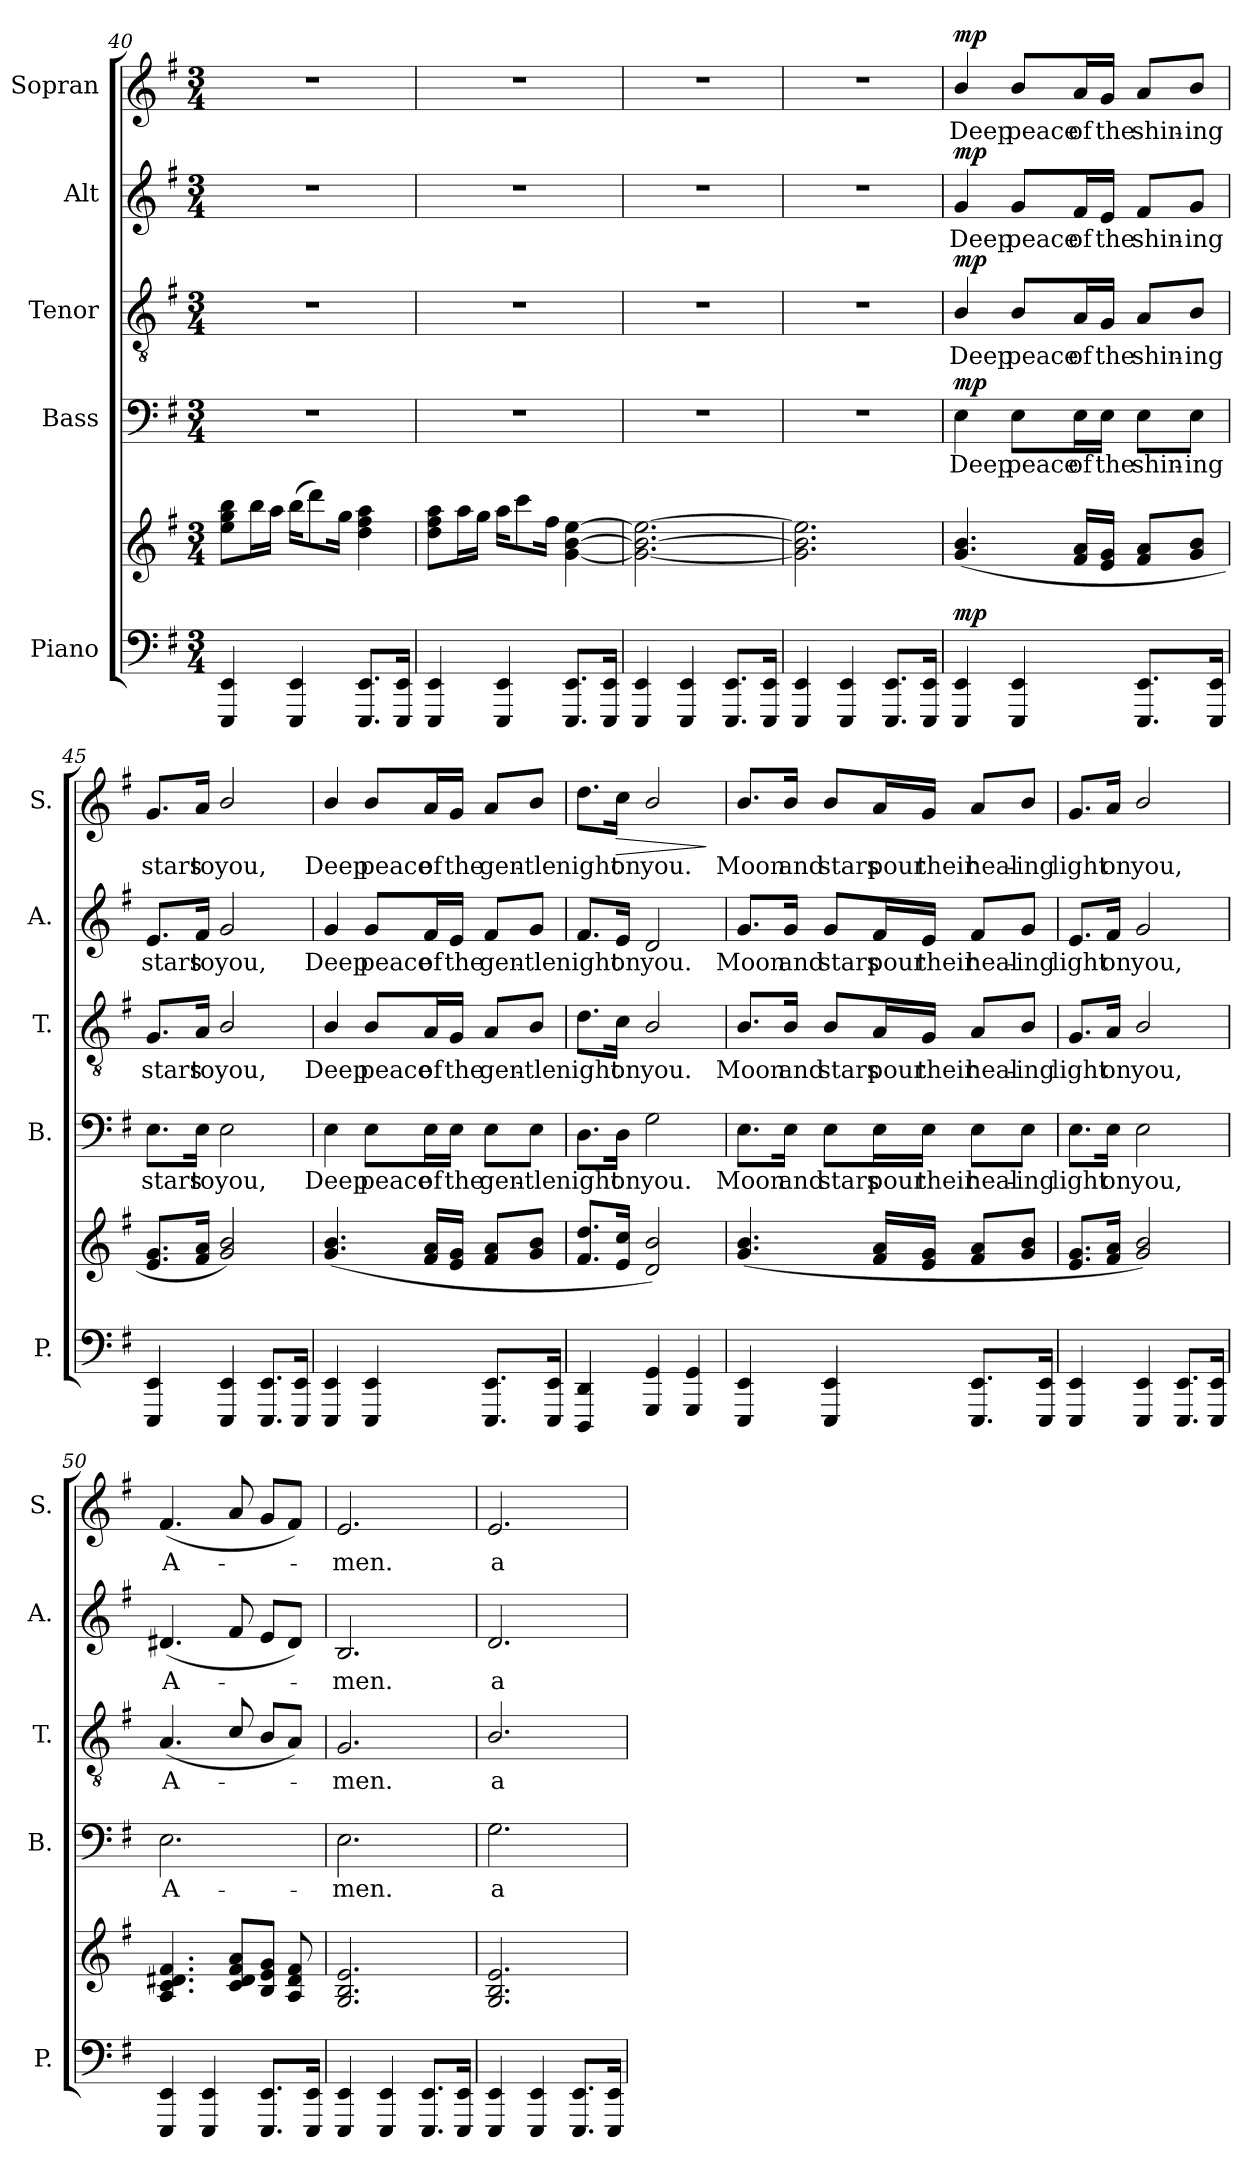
**kern	**kern	**dynam	**kern	**text	**dynam	**kern	**text	**dynam	**kern	**text	**dynam	**kern	**text	**dynam
*part5	*part5	*part5	*part4	*part4	*part4	*part3	*part3	*part3	*part2	*part2	*part2	*part1	*part1	*part1
*staff6	*staff5	*staff5/6	*staff4	*staff4	*staff4	*staff3	*staff3	*staff3	*staff2	*staff2	*staff2	*staff1	*staff1	*staff1
*I"Piano	*	*	*I"Bass	*	*	*I"Tenor	*	*	*I"Alt	*	*	*I"Sopran	*	*
*I'P.	*	*	*I'B.	*	*	*I'T.	*	*	*I'A.	*	*	*I'S.	*	*
*clefF4	*clefG2	*	*clefF4	*	*	*clefGv2	*	*	*clefG2	*	*	*clefG2	*	*
*k[f#]	*k[f#]	*	*k[f#]	*	*	*k[f#]	*	*	*k[f#]	*	*	*k[f#]	*	*
*M3/4	*M3/4	*	*M3/4	*	*	*M3/4	*	*	*M3/4	*	*	*M3/4	*	*
=40	=40	=40	=40	=40	=40	=40	=40	=40	=40	=40	=40	=40	=40	=40
4EEE/ 4EE/	8ee\ 8gg\ 8bb\L	.	2.r	.	.	2.r	.	.	2.r	.	.	2.r	.	.
.	16bb\L	.	.	.	.	.	.	.	.	.	.	.	.	.
.	16aa\JJ	.	.	.	.	.	.	.	.	.	.	.	.	.
4EEE/ 4EE/	(16bb\KL	.	.	.	.	.	.	.	.	.	.	.	.	.
.	8ddd\)	.	.	.	.	.	.	.	.	.	.	.	.	.
.	16gg\Jk	.	.	.	.	.	.	.	.	.	.	.	.	.
8.EEE/ 8.EE/L	4dd\ 4ff#\ 4aa\	.	.	.	.	.	.	.	.	.	.	.	.	.
16EEE/ 16EE/Jk	.	.	.	.	.	.	.	.	.	.	.	.	.	.
=41	=41	=41	=41	=41	=41	=41	=41	=41	=41	=41	=41	=41	=41	=41
4EEE/ 4EE/	8dd\ 8ff#\ 8aa\L	.	2.r	.	.	2.r	.	.	2.r	.	.	2.r	.	.
.	16aa\L	.	.	.	.	.	.	.	.	.	.	.	.	.
.	16gg\JJ	.	.	.	.	.	.	.	.	.	.	.	.	.
4EEE/ 4EE/	16aa\KL	.	.	.	.	.	.	.	.	.	.	.	.	.
.	8ccc\	.	.	.	.	.	.	.	.	.	.	.	.	.
.	16ff#\Jk	.	.	.	.	.	.	.	.	.	.	.	.	.
8.EEE/ 8.EE/L	[4g\ [4b\ [4ee\	.	.	.	.	.	.	.	.	.	.	.	.	.
16EEE/ 16EE/Jk	.	.	.	.	.	.	.	.	.	.	.	.	.	.
!!LO:LB:g=z
=42	=42	=42	=42	=42	=42	=42	=42	=42	=42	=42	=42	=42	=42	=42
4EEE/ 4EE/	2.g\_ 2.b\_ 2.ee\_	.	2.r	.	.	2.r	.	.	2.r	.	.	2.r	.	.
4EEE/ 4EE/	.	.	.	.	.	.	.	.	.	.	.	.	.	.
8.EEE/ 8.EE/L	.	.	.	.	.	.	.	.	.	.	.	.	.	.
16EEE/ 16EE/Jk	.	.	.	.	.	.	.	.	.	.	.	.	.	.
=43	=43	=43	=43	=43	=43	=43	=43	=43	=43	=43	=43	=43	=43	=43
4EEE/ 4EE/	2.g\] 2.b\] 2.ee\]	.	2.r	.	.	2.r	.	.	2.r	.	.	2.r	.	.
4EEE/ 4EE/	.	.	.	.	.	.	.	.	.	.	.	.	.	.
8.EEE/ 8.EE/L	.	.	.	.	.	.	.	.	.	.	.	.	.	.
16EEE/ 16EE/Jk	.	.	.	.	.	.	.	.	.	.	.	.	.	.
=44	=44	=44	=44	=44	=44	=44	=44	=44	=44	=44	=44	=44	=44	=44
!	!	!LO:DY:a=2	!	!	!LO:DY:b	!	!	!LO:DY:b	!	!	!LO:DY:a	!	!	!LO:DY:a
4EEE/ 4EE/	(4.g/ 4.b/	mp	4E\	Deep	mp	4B/	Deep	mp	4g/	Deep	mp	4b/	Deep	mp
4EEE/ 4EE/	.	.	8E\L	peace	.	8B/L	peace	.	8g/L	peace	.	8b/L	peace	.
.	16f#/ 16a/LL	.	16E\L	of	.	16A/L	of	.	16f#/L	of	.	16a/L	of	.
.	16e/ 16g/JJ	.	16E\JJ	the	.	16G/JJ	the	.	16e/JJ	the	.	16g/JJ	the	.
8.EEE/ 8.EE/L	8f#/ 8a/L	.	8E\L	shin-	.	8A/L	shin-	.	8f#/L	shin-	.	8a/L	shin-	.
.	8g/ 8b/J	.	8E\J	-ing	.	8B/J	-ing	.	8g/J	-ing	.	8b/J	-ing	.
16EEE/ 16EE/Jk	.	.	.	.	.	.	.	.	.	.	.	.	.	.
=45	=45	=45	=45	=45	=45	=45	=45	=45	=45	=45	=45	=45	=45	=45
4EEE/ 4EE/	8.e/ 8.g/L	.	8.E\L	stars	.	8.G/L	stars	.	8.e/L	stars	.	8.g/L	stars	.
.	16f#/ 16a/Jk	.	16E\Jk	to	.	16A/Jk	to	.	16f#/Jk	to	.	16a/Jk	to	.
4EEE/ 4EE/	2g/ 2b/)	.	2E\	you,	.	2B/	you,	.	2g/	you,	.	2b/	you,	.
8.EEE/ 8.EE/L	.	.	.	.	.	.	.	.	.	.	.	.	.	.
16EEE/ 16EE/Jk	.	.	.	.	.	.	.	.	.	.	.	.	.	.
!!LO:PB:g=z
=46	=46	=46	=46	=46	=46	=46	=46	=46	=46	=46	=46	=46	=46	=46
4EEE/ 4EE/	(4.g/ 4.b/	.	4E\	Deep	.	4B/	Deep	.	4g/	Deep	.	4b/	Deep	.
4EEE/ 4EE/	.	.	8E\L	peace	.	8B/L	peace	.	8g/L	peace	.	8b/L	peace	.
.	16f#/ 16a/LL	.	16E\L	of	.	16A/L	of	.	16f#/L	of	.	16a/L	of	.
.	16e/ 16g/JJ	.	16E\JJ	the	.	16G/JJ	the	.	16e/JJ	the	.	16g/JJ	the	.
8.EEE/ 8.EE/L	8f#/ 8a/L	.	8E\L	gen-	.	8A/L	gen-	.	8f#/L	gen-	.	8a/L	gen-	.
.	8g/ 8b/J	.	8E\J	-tle	.	8B/J	-tle	.	8g/J	-tle	.	8b/J	-tle	.
16EEE/ 16EE/Jk	.	.	.	.	.	.	.	.	.	.	.	.	.	.
=47	=47	=47	=47	=47	=47	=47	=47	=47	=47	=47	=47	=47	=47	=47
4DDD/ 4DD/	8.f#/ 8.dd/L	.	8.D\L	night	.	8.d\L	night	.	8.f#/L	night	.	8.dd\L	night	.
!	!	!	!	!	!	!	!	!	!	!	!	!	!	!LO:HP:b
.	16e/ 16cc/Jk	.	16D\Jk	on	.	16c\Jk	on	.	16e/Jk	on	.	16cc\Jk	on	>
4GGG/ 4GG/	2d/ 2b/)	.	2G\	you.	.	2B/	you.	.	2d/	you.	.	2b/	you.	.
4GGG/ 4GG/	.	.	.	.	.	.	.	.	.	.	.	.	.	.
.	.	.	.	.	.	.	.	.	.	.	.	.	.	]
=48	=48	=48	=48	=48	=48	=48	=48	=48	=48	=48	=48	=48	=48	=48
4EEE/ 4EE/	(4.g/ 4.b/	.	8.E\L	Moon	.	8.B/L	Moon	.	8.g/L	Moon	.	8.b/L	Moon	.
.	.	.	16E\Jk	and	.	16B/Jk	and	.	16g/Jk	and	.	16b/Jk	and	.
4EEE/ 4EE/	.	.	8E\L	stars	.	8B/L	stars	.	8g/L	stars	.	8b/L	stars	.
.	16f#/ 16a/LL	.	16E\L	pour	.	16A/L	pour	.	16f#/L	pour	.	16a/L	pour	.
.	16e/ 16g/JJ	.	16E\JJ	their	.	16G/JJ	their	.	16e/JJ	their	.	16g/JJ	their	.
8.EEE/ 8.EE/L	8f#/ 8a/L	.	8E\L	heal-	.	8A/L	heal-	.	8f#/L	heal-	.	8a/L	heal-	.
.	8g/ 8b/J	.	8E\J	-ing	.	8B/J	-ing	.	8g/J	-ing	.	8b/J	-ing	.
16EEE/ 16EE/Jk	.	.	.	.	.	.	.	.	.	.	.	.	.	.
=49	=49	=49	=49	=49	=49	=49	=49	=49	=49	=49	=49	=49	=49	=49
4EEE/ 4EE/	8.e/ 8.g/L	.	8.E\L	light	.	8.G/L	light	.	8.e/L	light	.	8.g/L	light	.
.	16f#/ 16a/Jk	.	16E\Jk	on	.	16A/Jk	on	.	16f#/Jk	on	.	16a/Jk	on	.
4EEE/ 4EE/	2g/ 2b/)	.	2E\	you,	.	2B/	you,	.	2g/	you,	.	2b/	you,	.
8.EEE/ 8.EE/L	.	.	.	.	.	.	.	.	.	.	.	.	.	.
16EEE/ 16EE/Jk	.	.	.	.	.	.	.	.	.	.	.	.	.	.
!!LO:LB:g=z
=50	=50	=50	=50	=50	=50	=50	=50	=50	=50	=50	=50	=50	=50	=50
4EEE/ 4EE/	4.A/ 4.c/ 4.d#X/ 4.f#/	.	2.E\	A-	.	(4.A/	A-	.	(4.d#X/	A-	.	(4.f#/	A-	.
4EEE/ 4EE/	.	.	.	.	.	.	.	.	.	.	.	.	.	.
.	8c/ 8d#/ 8f#/ 8a/L	.	.	.	.	8c/	.	.	8f#/	.	.	8a/	.	.
8.EEE/ 8.EE/L	8B/ 8e/ 8g/J	.	.	.	.	8B/L	.	.	8e/L	.	.	8g/L	.	.
.	8A/ 8d#/ 8f#/	.	.	.	.	8A/J)	.	.	8d#/J)	.	.	8f#/J)	.	.
16EEE/ 16EE/Jk	.	.	.	.	.	.	.	.	.	.	.	.	.	.
=51	=51	=51	=51	=51	=51	=51	=51	=51	=51	=51	=51	=51	=51	=51
4EEE/ 4EE/	2.G/ 2.B/ 2.e/	.	2.E\	-men.	.	2.G/	-men.	.	2.B/	-men.	.	2.e/	-men.	.
4EEE/ 4EE/	.	.	.	.	.	.	.	.	.	.	.	.	.	.
8.EEE/ 8.EE/L	.	.	.	.	.	.	.	.	.	.	.	.	.	.
16EEE/ 16EE/Jk	.	.	.	.	.	.	.	.	.	.	.	.	.	.
=52	=52	=52	=52	=52	=52	=52	=52	=52	=52	=52	=52	=52	=52	=52
4EEE/ 4EE/	2.G/ 2.B/ 2.e/	.	2.G\	a-	.	2.B/	-a-	.	2.d/	-a-	.	2.e/	-a-	.
4EEE/ 4EE/	.	.	.	.	.	.	.	.	.	.	.	.	.	.
8.EEE/ 8.EE/L	.	.	.	.	.	.	.	.	.	.	.	.	.	.
16EEE/ 16EE/Jk	.	.	.	.	.	.	.	.	.	.	.	.	.	.
=	=	=	=	=	=	=	=	=	=	=	=	=	=	=
*-	*-	*-	*-	*-	*-	*-	*-	*-	*-	*-	*-	*-	*-	*-
